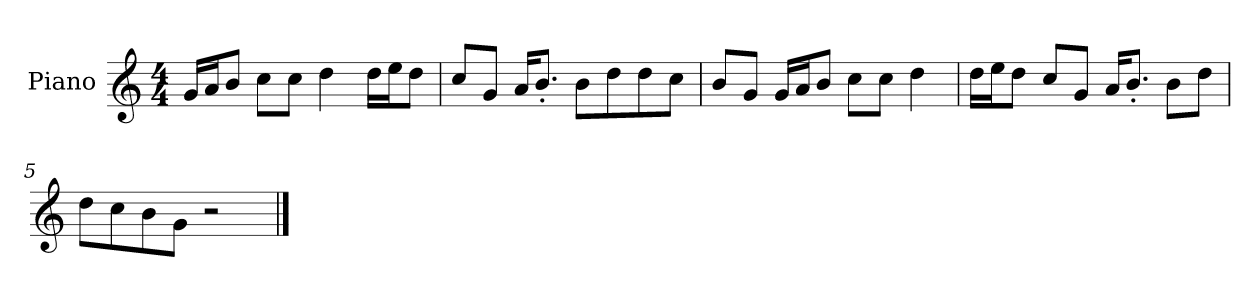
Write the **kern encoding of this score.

**kern
*part1
*staff1
*I"Piano
*I'P-no
*clefG2
*k[]
*M4/4
*MM90
=1
16g/LL
16a/J
8b/J
8cc\L
8cc\J
4dd\
16dd\LL
16ee\J
8dd\J
=2
8cc/L
8g/J
16a/KL
8.b'/J
8b\L
8dd\
8dd\
8cc\J
=3
8b/L
8g/J
16g/LL
16a/J
8b/J
8cc\L
8cc\J
4dd\
=4
16dd\LL
16ee\J
8dd\J
8cc/L
8g/J
16a/KL
8.b'/J
8b\L
8dd\J
=5
8dd\L
8cc\
8b\
8g\J
2r
==
*-
